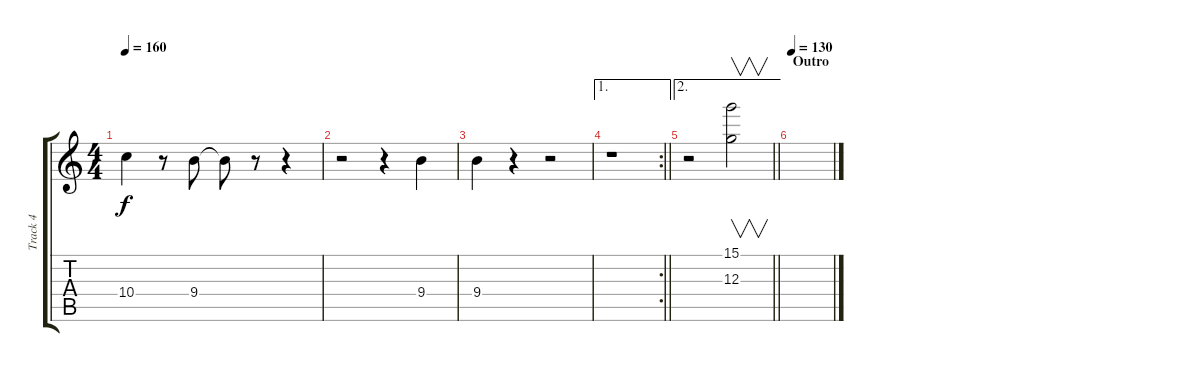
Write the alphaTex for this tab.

\track ("Track 4" "Track 4") {instrument acousticguitarsteel}
\staff {score tabs}
\tuning (E4 B3 G3 D3 A2 E2) {hide}
\ts (4 4)
\tempo 160
\clef g2
\ks c
10.4.4{dy f} r.8 9.4.8 9.4{t}.8 r.8 r.4 |
r.2 r.4 9.4.4 |
9.4.4 r.4 r.2 |
\ae 1
\rc 2
\barLineRight lightlight
r.1 |
\ae 2
\barLineRight lightlight
r.2 (15.1 12.3).2{v} |
\section ("" "Outro")
\tempo 130
